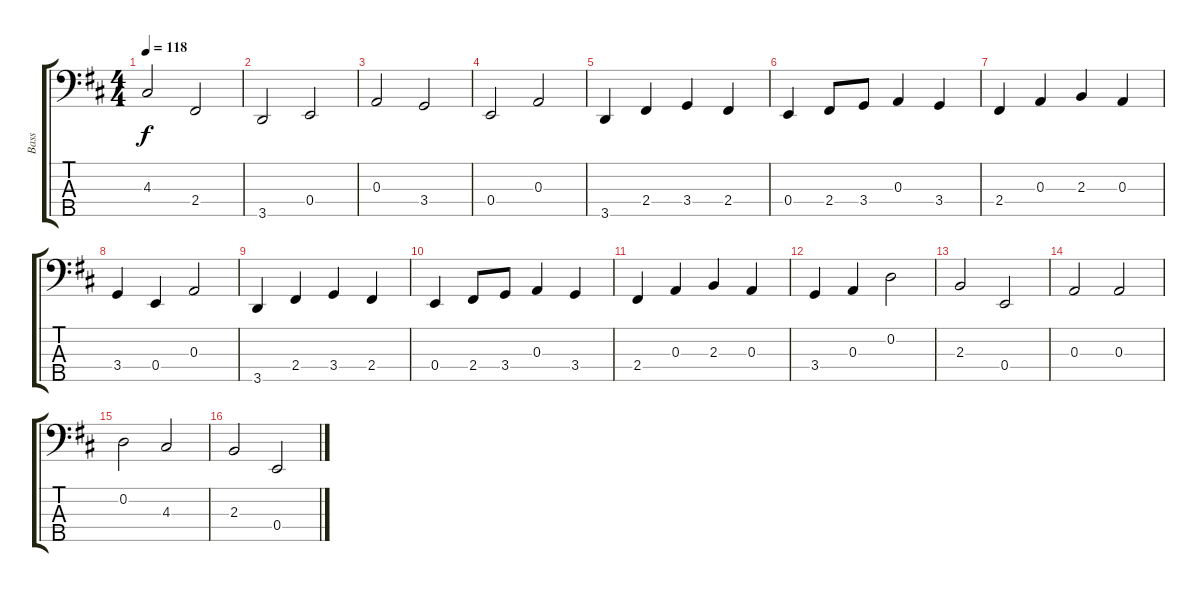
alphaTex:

\track ("Bass" "Bass") {instrument acousticguitarsteel}
\staff {score tabs}
\tuning (G2 D2 A1 E1 B0) {hide}
\ts (4 4)
\tempo 118
\clef f4
\ks d
4.3.2{dy f} 2.4.2 |
3.5.2 0.4.2 |
0.3.2 3.4.2 |
0.4.2 0.3.2 |
3.5.4 2.4.4 3.4.4 2.4.4 |
0.4.4 2.4.8 3.4.8 0.3.4 3.4.4 |
2.4.4 0.3.4 2.3.4 0.3.4 |
3.4.4 0.4.4 0.3.2 |
3.5.4 2.4.4 3.4.4 2.4.4 |
0.4.4 2.4.8 3.4.8 0.3.4 3.4.4 |
2.4.4 0.3.4 2.3.4 0.3.4 |
3.4.4 0.3.4 0.2.2 |
2.3.2 0.4.2 |
0.3.2 0.3.2 |
0.2.2 4.3.2 |
2.3.2 0.4.2
